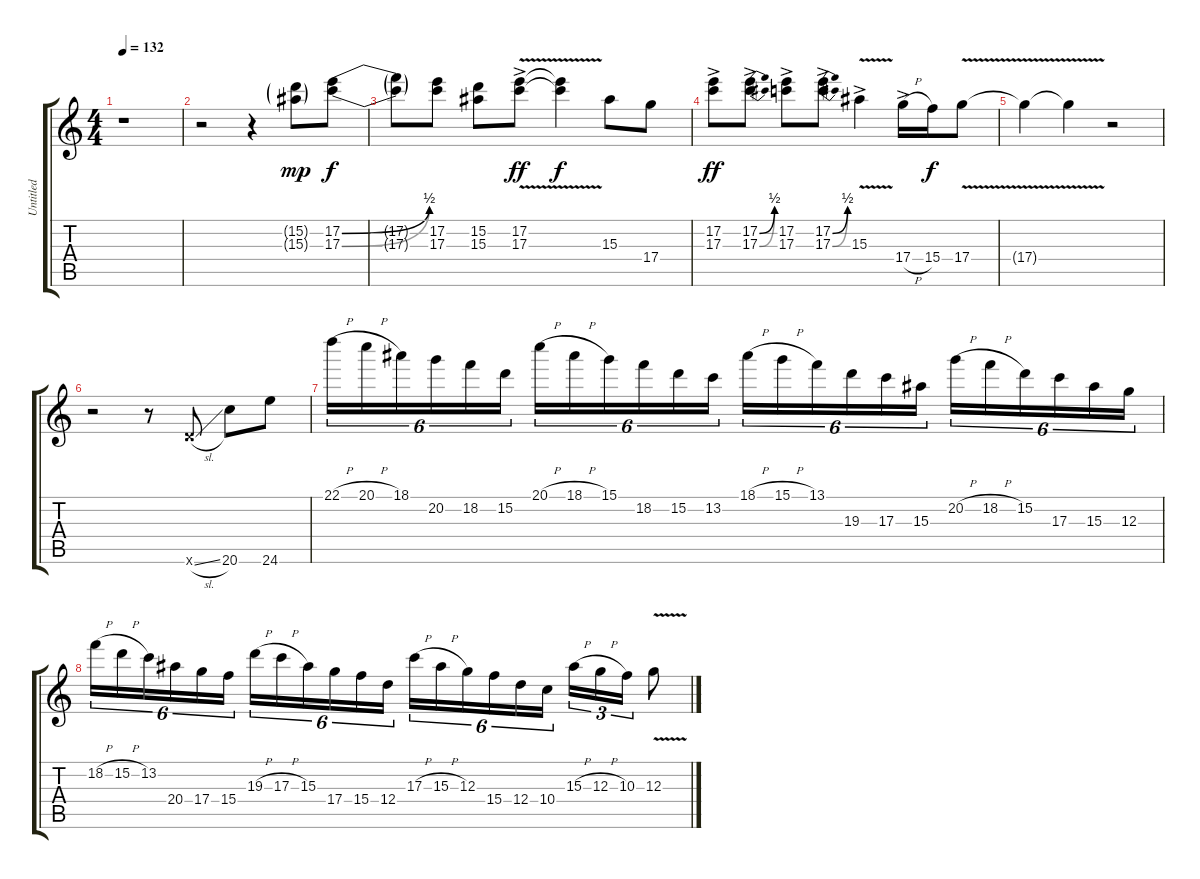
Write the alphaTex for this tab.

\track ("Untitled" "Untitled") {instrument overdrivenguitar}
\staff {score tabs}
\tuning (E4 B3 G3 D3 A2 E2) {hide}
\ts (4 4)
\tempo 132
\clef g2
\ks c
r.1{dy f} |
r.2 r.4 (15.2{g} 15.3{g}).8{dy mp} (17.2{be (bend 0 0 60 2)} 17.3{be (bend 0 0 60 2)}).8{dy f} |
(17.2{t} 17.3{t}).8 (17.2 17.3).8 (15.2 15.3).8 (17.2{v ac} 17.3{v ac}).8{dy ff} (17.2{v t} 17.3{v t}).4{dy f} 15.3.8 17.4.8 |
(17.2{ac} 17.3{ac}).8{dy ff} (17.2{be (bend 0 0 60 2) ac} 17.3{be (bend 0 0 60 2) ac}).8 (17.2{ac} 17.3{ac}).8 (17.2{be (bend 0 0 60 2) ac} 17.3{be (bend 0 0 60 2) ac}).8 15.3{v ac}.4 17.4{h ac}.16 15.4.16{dy f} 17.4{v}.8 |
17.4{v t}.4 17.4{v t}.4 r.2 |
r.2 r.8 10.6{sl x}.8 20.6.8 24.6.8 |
22.1{h}.16{tu (6 4) instrument overdrivenguitar} 20.1{h}.16{tu (6 4)} 18.1.16{tu (6 4)} 20.2.16{tu (6 4)} 18.2.16{tu (6 4)} 15.2.16{tu (6 4)} 20.1{h}.16{tu (6 4)} 18.1{h}.16{tu (6 4)} 15.1.16{tu (6 4)} 18.2.16{tu (6 4)} 15.2.16{tu (6 4)} 13.2.16{tu (6 4)} 18.1{h}.16{tu (6 4)} 15.1{h}.16{tu (6 4)} 13.1.16{tu (6 4)} 19.3.16{tu (6 4)} 17.3.16{tu (6 4)} 15.3.16{tu (6 4)} 20.2{h}.16{tu (6 4)} 18.2{h}.16{tu (6 4)} 15.2.16{tu (6 4)} 17.3.16{tu (6 4)} 15.3.16{tu (6 4)} 12.3.16{tu (6 4)} |
18.2{h}.16{tu (6 4)} 15.2{h}.16{tu (6 4)} 13.2.16{tu (6 4)} 20.4.16{tu (6 4)} 17.4.16{tu (6 4)} 15.4.16{tu (6 4)} 19.3{h}.16{tu (6 4)} 17.3{h}.16{tu (6 4)} 15.3.16{tu (6 4)} 17.4.16{tu (6 4)} 15.4.16{tu (6 4)} 12.4.16{tu (6 4)} 17.3{h}.16{tu (6 4)} 15.3{h}.16{tu (6 4)} 12.3.16{tu (6 4)} 15.4.16{tu (6 4)} 12.4.16{tu (6 4)} 10.4.16{tu (6 4)} 15.3{h}.16{tu (3 2)} 12.3{h}.16{tu (3 2)} 10.3.16{tu (3 2)} 12.3{v}.8
